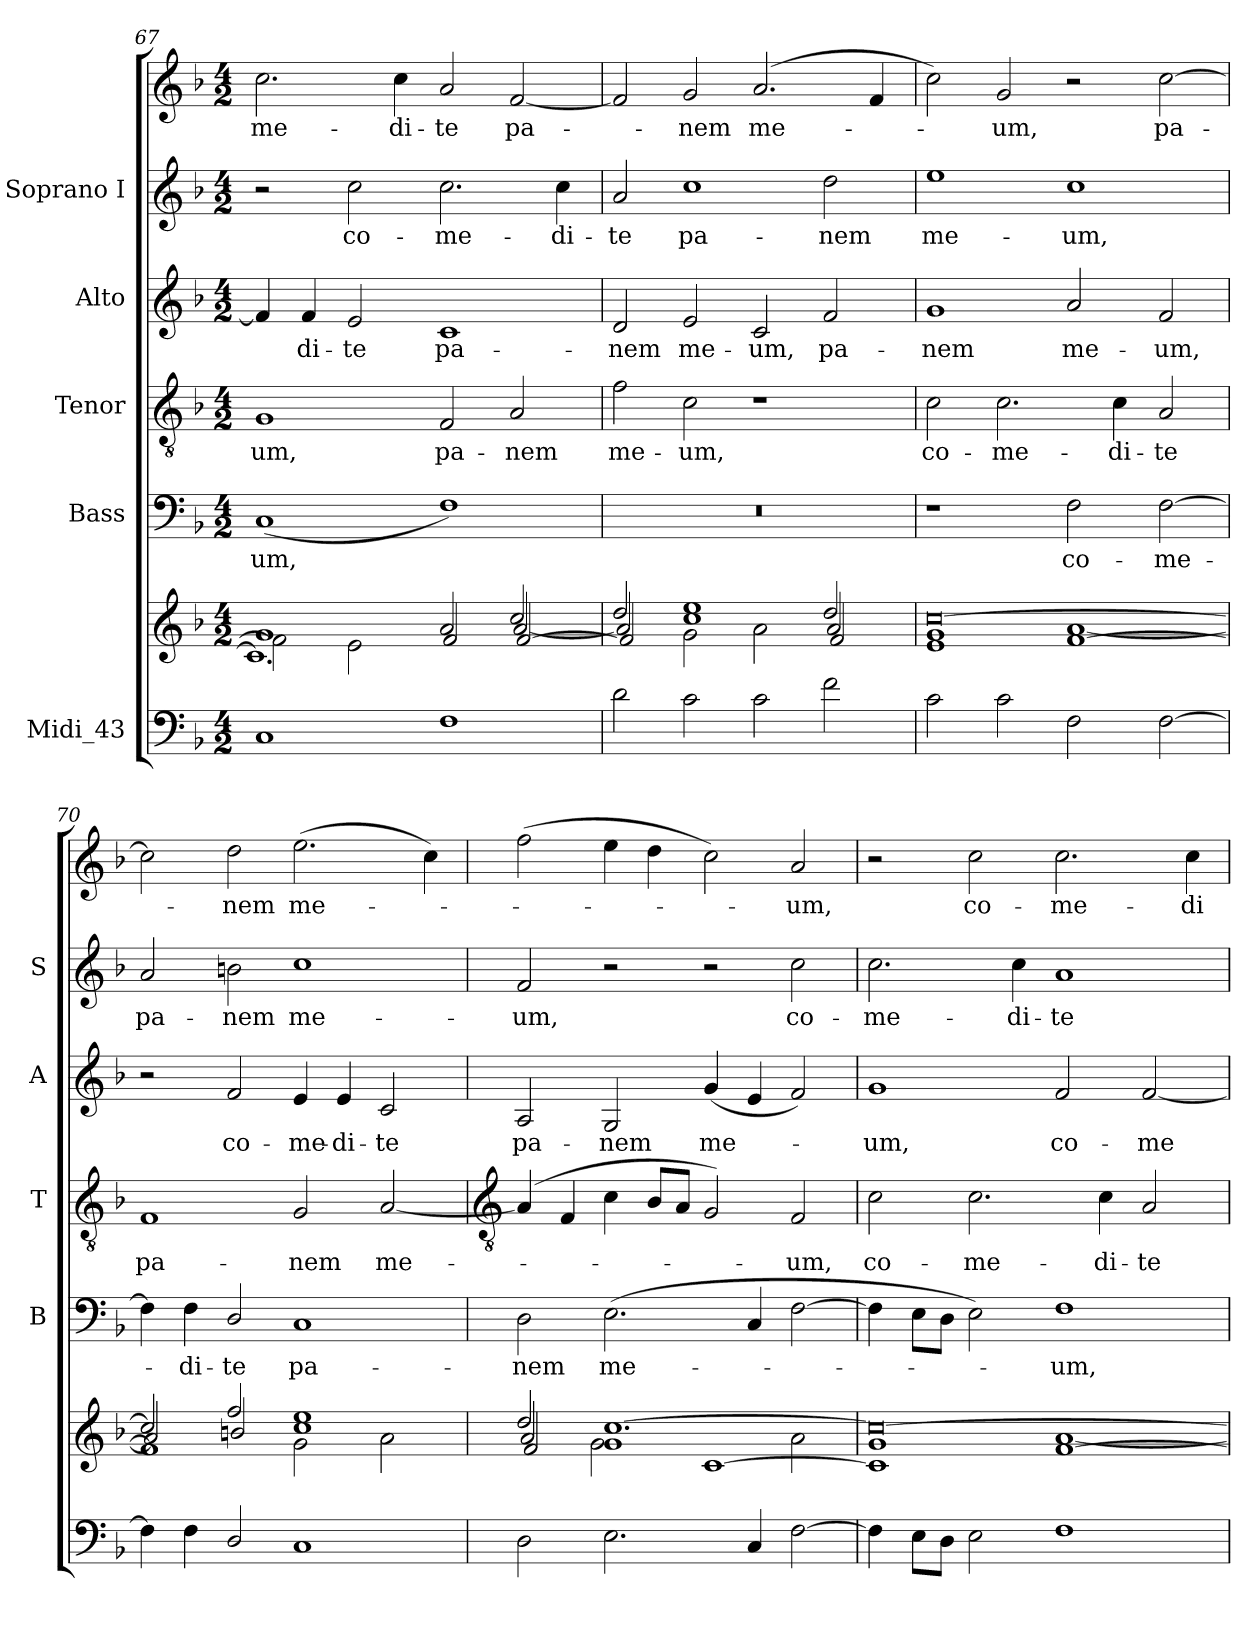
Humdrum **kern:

**kern	**kern	**kern	**text	**kern	**text	**kern	**text	**kern	**text	**kern	**text
*part5	*part5	*part4	*part4	*part3	*part3	*part2	*part2	*part1	*part1	*part1	*part1
*staff7	*staff6	*staff5	*staff5	*staff4	*staff4	*staff3	*staff3	*staff2	*staff2	*staff1	*staff1
*I"Midi_43	*	*I"Bass	*	*I"Tenor	*	*I"Alto	*	*I"Soprano I	*	*	*
*	*	*I'B	*	*I'T	*	*I'A	*	*I'S	*	*	*
*clefF4	*clefG2	*clefF4	*	*clefGv2	*	*clefG2	*	*clefG2	*	*clefG2	*
*k[b-]	*k[b-]	*k[b-]	*	*k[b-]	*	*k[b-]	*	*k[b-]	*	*k[b-]	*
*F:	*F:	*F:	*	*F:	*	*F:	*	*F:	*	*F:	*
*M4/2	*M4/2	*M4/2	*	*M4/2	*	*M4/2	*	*M4/2	*	*M4/2	*
=67	=67	=67	=67	=67	=67	=67	=67	=67	=67	=67	=67
*	*^	*	*	*	*	*	*	*	*	*	*
*	*	*^	*	*	*	*	*	*	*	*	*	*
!	!	!	!	!	!LO:LY:b	!	!LO:LY:b	!	!	!	!	!	!LO:LY:b
1C	1g/	2f\]	1.c\]	(<1C	um,	1G	um,	4f]	.	2r	.	2.cc	-me-
!	!	!	!	!	!	!	!	!	!LO:LY:b	!	!	!	!
.	.	.	.	.	.	.	.	4f	di-	.	.	.	.
!	!	!	!	!	!	!	!	!	!LO:LY:b	!	!LO:LY:b	!	!
.	.	2e\	.	.	.	.	.	2e	-te	2cc	co-	.	.
!	!	!	!	!	!	!	!	!	!	!	!	!	!LO:LY:b
.	.	.	.	.	.	.	.	.	.	.	.	4cc	-di-
!	!	!	!	!	!	!	!LO:LY:b	!	!LO:LY:b	!	!LO:LY:b	!	!LO:LY:b
1F	2a/	2f/	.	1F/)	.	2F	pa-	1c	pa-	2.cc	-me-	2a	-te
!	!	!	!	!	!	!	!LO:LY:b	!	!	!	!	!	!LO:LY:b
.	2cc/	[2a/	[2f/	.	.	2A	-nem	.	.	.	.	[2f	pa-
!	!	!	!	!	!	!	!	!	!	!	!LO:LY:b	!	!
.	.	.	.	.	.	.	.	.	.	4cc	-di-	.	.
=68	=68	=68	=68	=68	=68	=68	=68	=68	=68	=68	=68	=68	=68
!	!	!	!	!	!	!	!LO:LY:b	!	!LO:LY:b	!	!LO:LY:b	!	!
2d	2dd/	2a/]	2f/]	0r	.	2f	me-	2d	-nem	2a	te	2f]	.
!	!	!	!	!	!	!	!LO:LY:b	!	!LO:LY:b	!	!LO:LY:b	!	!LO:LY:b
2c	1ee/	2g\	1cc/	.	.	2c	-um,	2e	me-	1cc	pa-	2g	-nem
!	!	!	!	!	!	!	!	!	!LO:LY:b	!	!	!	!LO:LY:b
2c	.	2a\	.	.	.	1r	.	2c	-um,	.	.	(<2.a	me-
!	!	!	!	!	!	!	!	!	!LO:LY:b	!	!LO:LY:b	!	!
2f	2dd/	2a/	2f/	.	.	.	.	2f	pa-	2dd	-nem	.	.
.	.	.	.	.	.	.	.	.	.	.	.	4f	.
=69	=69	=69	=69	=69	=69	=69	=69	=69	=69	=69	=69	=69	=69
!	!	!	!	!	!	!	!LO:LY:b	!	!LO:LY:b	!	!LO:LY:b	!	!
2c	[0cc/	1g\	1e\	1r	.	2c	co-	1g	-nem	1ee	me-	2cc)	.
!	!	!	!	!	!	!	!LO:LY:b	!	!	!	!	!	!LO:LY:b
2c	.	.	.	.	.	2.c	-me-	.	.	.	.	2g	um,
!	!	!	!	!	!LO:LY:b	!	!	!	!LO:LY:b	!	!LO:LY:b	!	!
2F	.	[1a\	[1f\	2F	co-	.	.	2a	me-	1cc	-um,	2r	.
!	!	!	!	!	!	!	!LO:LY:b	!	!	!	!	!	!
.	.	.	.	.	.	4c	-di-	.	.	.	.	.	.
!	!	!	!	!	!LO:LY:b	!	!LO:LY:b	!	!LO:LY:b	!	!	!	!LO:LY:b
[2F	.	.	.	[2F	-me-	2A	-te	2f	-um,	.	.	[2cc	pa-
=70	=70	=70	=70	=70	=70	=70	=70	=70	=70	=70	=70	=70	=70
!	!	!	!	!	!	!	!LO:LY:b	!	!	!	!LO:LY:b	!	!
4F]	2cc/]	2a/]	1f\]	4F]	.	1F	pa-	2r	.	2a	pa-	2cc]	.
!	!	!	!	!	!LO:LY:b	!	!	!	!	!	!	!	!
4F	.	.	.	4F	di-	.	.	.	.	.	.	.	.
!	!	!	!	!	!LO:LY:b	!	!	!	!LO:LY:b	!	!LO:LY:b	!	!LO:LY:b
2D/	2ff/	2bn/	.	2D/	-te	.	.	2f	co-	2bn	-nem	2dd	nem
!	!	!	!	!	!LO:LY:b	!	!LO:LY:b	!	!LO:LY:b	!	!LO:LY:b	!	!LO:LY:b
1C	1ee/	1cc/	2g\	1C	pa-	2G	-nem	4e	-me-	1cc	me-	(>2.ee	me-
!	!	!	!	!	!	!	!	!	!LO:LY:b	!	!	!	!
.	.	.	.	.	.	.	.	4e	-di-	.	.	.	.
!	!	!	!	!	!	!	!LO:LY:b	!	!LO:LY:b	!	!	!	!
.	.	.	2a\	.	.	[2A	me-	2c	-te	.	.	.	.
.	.	.	.	.	.	.	.	.	.	.	.	4cc)	.
!!LO:LB:g=z
=71	=71	=71	=71	=71	=71	=71	=71	=71	=71	=71	=71	=71	=71
*	*	*	*	*	*	*clefGv2	*	*	*	*	*	*	*
!	!	!	!	!	!LO:LY:b	!	!	!	!LO:LY:b	!	!LO:LY:b	!	!
2D	2dd/	2a/	2f/	2D	-nem	(<4A]	.	2A	pa-	2f	um,	(>2ff	.
.	.	.	.	.	.	4F	.	.	.	.	.	.	.
!	!	!	!	!	!LO:LY:b	!	!	!	!LO:LY:b	!	!	!	!
2.E	[1.cc/	1g\	2g\	(>2.E	me-	4c	.	2G	-nem	2r	.	4ee	.
.	.	.	.	.	.	8B-L	.	.	.	.	.	4dd	.
.	.	.	.	.	.	8AJ	.	.	.	.	.	.	.
!	!	!	!	!	!	!	!	!	!LO:LY:b	!	!	!	!
.	.	.	[1c\	.	.	2G)	.	(<4g	me-	2r	.	2cc)	.
4C	.	.	.	4C	.	.	.	4e	.	.	.	.	.
!	!	!	!	!	!	!	!LO:LY:b	!	!	!	!LO:LY:b	!	!LO:LY:b
[2F	.	2a\	.	[2F	.	2F	um,	2f)	.	2cc	co-	2a	-um,
=72	=72	=72	=72	=72	=72	=72	=72	=72	=72	=72	=72	=72	=72
!	!	!	!	!	!	!	!LO:LY:b	!	!LO:LY:b	!	!LO:LY:b	!	!
4F]	0cc/_	1g\	1c\]	4F]	.	2c	co-	1g	um,	2.cc	-me-	2r	.
8EL	.	.	.	8EL	.	.	.	.	.	.	.	.	.
8DJ	.	.	.	8DJ	.	.	.	.	.	.	.	.	.
!	!	!	!	!	!	!	!LO:LY:b	!	!	!	!	!	!LO:LY:b
2E	.	.	.	2E)	.	2.c	-me-	.	.	.	.	2cc	-co-
!	!	!	!	!	!	!	!	!	!	!	!LO:LY:b	!	!
.	.	.	.	.	.	.	.	.	.	4cc	-di-	.	.
!	!	!	!	!	!LO:LY:b	!	!	!	!LO:LY:b	!	!LO:LY:b	!	!LO:LY:b
1F	.	[1a\	[1f\	1F	um,	.	.	2f	co-	1a	-te	2.cc	-me-
!	!	!	!	!	!	!	!LO:LY:b	!	!	!	!	!	!
.	.	.	.	.	.	4c	-di-	.	.	.	.	.	.
!	!	!	!	!	!	!	!LO:LY:b	!	!LO:LY:b	!	!	!	!
.	.	.	.	.	.	2A	-te	[2f	-me-	.	.	.	.
!	!	!	!	!	!	!	!	!	!	!	!	!	!LO:LY:b
.	.	.	.	.	.	.	.	.	.	.	.	4cc	-di-
*	*v	*v	*v	*	*	*	*	*	*	*	*	*	*
=	=	=	=	=	=	=	=	=	=	=	=
*-	*-	*-	*-	*-	*-	*-	*-	*-	*-	*-	*-
